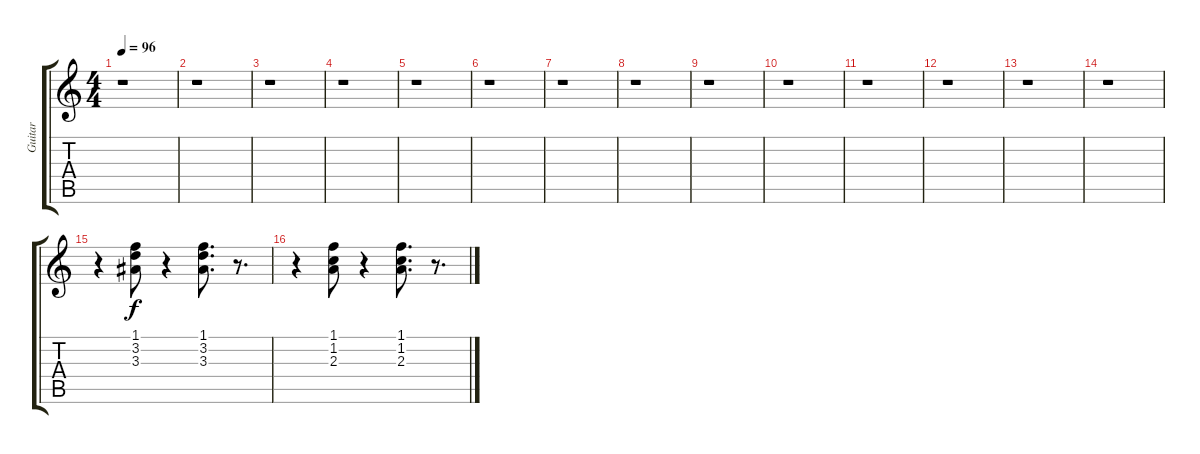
\track ("Guitar" "Guitar") {instrument distortionguitar}
\staff {score tabs}
\tuning (E4 B3 G3 D3 A2 E2) {hide}
\ts (4 4)
\tempo 96
\clef g2
\ks c
r.1{dy f} |
r.1 |
r.1 |
r.1 |
r.1 |
r.1 |
r.1 |
r.1 |
r.1 |
r.1 |
r.1 |
r.1 |
r.1 |
r.1 |
r.4 (1.1 3.2 3.3).8 r.4 (1.1 3.2 3.3).8{d} r.8{d} |
r.4 (1.1 1.2 2.3).8 r.4 (1.1 1.2 2.3).8{d} r.8{d}
